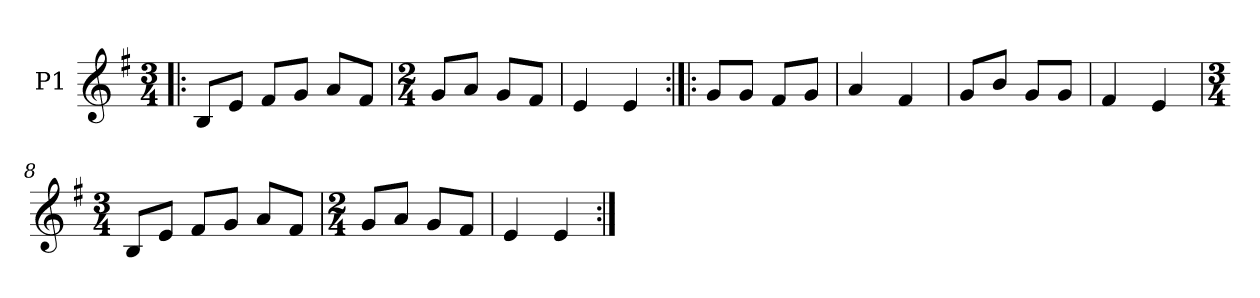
**kern
*part1
*staff1
*I"P1
*clefG2
*k[f#]
*G:
*M3/4
*MM100
=1!|:
8B/L
8e/J
8f#/L
8g/J
8a/L
8f#/J
=2
*M2/4
8g/L
8a/J
8g/L
8f#/J
=3
4e/
4e/
=4:|!|:
8g/L
8g/J
8f#/L
8g/J
=5
4a/
4f#/
!!LO:LB:g=z
=6
8g/L
8b/J
8g/L
8g/J
=7
4f#/
4e/
=8
*M3/4
8B/L
8e/J
8f#/L
8g/J
8a/L
8f#/J
=9
*M2/4
8g/L
8a/J
8g/L
8f#/J
=10
4e/
4e/
=:|!
*-
